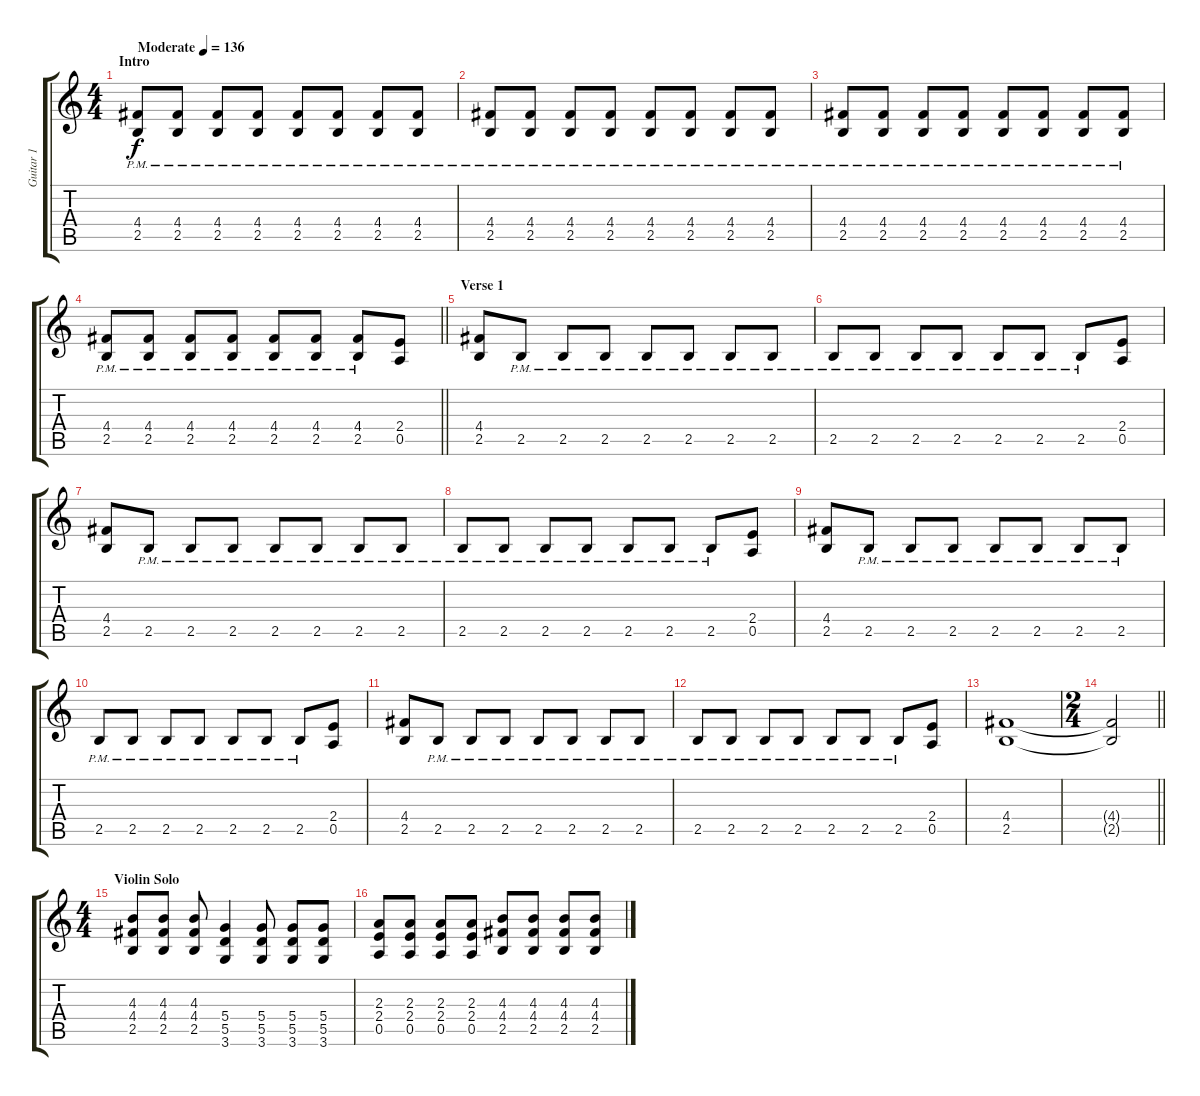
\track ("Guitar 1" "Guitar 1") {instrument overdrivenguitar}
\staff {score tabs}
\tuning (E4 B3 G3 D3 A2 E2) {hide}
\ts (4 4)
\section ("" "Intro")
\tempo (136 "Moderate")
\clef g2
\ks c
(4.4{pm} 2.5{pm}).8{dy f instrument overdrivenguitar} (4.4{pm} 2.5{pm}).8 (4.4{pm} 2.5{pm}).8 (4.4{pm} 2.5{pm}).8 (4.4{pm} 2.5{pm}).8 (4.4{pm} 2.5{pm}).8 (4.4{pm} 2.5{pm}).8 (4.4{pm} 2.5{pm}).8 |
(4.4{pm} 2.5{pm}).8 (4.4{pm} 2.5{pm}).8 (4.4{pm} 2.5{pm}).8 (4.4{pm} 2.5{pm}).8 (4.4{pm} 2.5{pm}).8 (4.4{pm} 2.5{pm}).8 (4.4{pm} 2.5{pm}).8 (4.4{pm} 2.5{pm}).8 |
(4.4{pm} 2.5{pm}).8 (4.4{pm} 2.5{pm}).8 (4.4{pm} 2.5{pm}).8 (4.4{pm} 2.5{pm}).8 (4.4{pm} 2.5{pm}).8 (4.4{pm} 2.5{pm}).8 (4.4{pm} 2.5{pm}).8 (4.4{pm} 2.5{pm}).8 |
\barLineRight lightlight
(4.4{pm} 2.5{pm}).8 (4.4{pm} 2.5{pm}).8 (4.4{pm} 2.5{pm}).8 (4.4{pm} 2.5{pm}).8 (4.4{pm} 2.5{pm}).8 (4.4{pm} 2.5{pm}).8 (4.4{pm} 2.5{pm}).8 (2.4 0.5).8 |
\section ("" "Verse 1")
(4.4 2.5).8 2.5{pm}.8 2.5{pm}.8 2.5{pm}.8 2.5{pm}.8 2.5{pm}.8 2.5{pm}.8 2.5{pm}.8 |
2.5{pm}.8 2.5{pm}.8 2.5{pm}.8 2.5{pm}.8 2.5{pm}.8 2.5{pm}.8 2.5{pm}.8 (2.4 0.5).8 |
(4.4 2.5).8 2.5{pm}.8 2.5{pm}.8 2.5{pm}.8 2.5{pm}.8 2.5{pm}.8 2.5{pm}.8 2.5{pm}.8 |
2.5{pm}.8 2.5{pm}.8 2.5{pm}.8 2.5{pm}.8 2.5{pm}.8 2.5{pm}.8 2.5{pm}.8 (2.4 0.5).8 |
(4.4 2.5).8 2.5{pm}.8 2.5{pm}.8 2.5{pm}.8 2.5{pm}.8 2.5{pm}.8 2.5{pm}.8 2.5{pm}.8 |
2.5{pm}.8 2.5{pm}.8 2.5{pm}.8 2.5{pm}.8 2.5{pm}.8 2.5{pm}.8 2.5{pm}.8 (2.4 0.5).8 |
(4.4 2.5).8 2.5{pm}.8 2.5{pm}.8 2.5{pm}.8 2.5{pm}.8 2.5{pm}.8 2.5{pm}.8 2.5{pm}.8 |
2.5{pm}.8 2.5{pm}.8 2.5{pm}.8 2.5{pm}.8 2.5{pm}.8 2.5{pm}.8 2.5{pm}.8 (2.4 0.5).8 |
(4.4 2.5).1 |
\ts (2 4)
\barLineRight lightlight
(4.4{t} 2.5{t}).2 |
\ts (4 4)
\section ("" "Violin Solo")
(4.3 4.4 2.5).8 (4.3 4.4 2.5).8 (4.3 4.4 2.5).8 (5.4 5.5 3.6).4 (5.4 5.5 3.6).8 (5.4 5.5 3.6).8 (5.4 5.5 3.6).8 |
(2.3 2.4 0.5).8 (2.3 2.4 0.5).8 (2.3 2.4 0.5).8 (2.3 2.4 0.5).8 (4.3 4.4 2.5).8 (4.3 4.4 2.5).8 (4.3 4.4 2.5).8 (4.3 4.4 2.5).8
